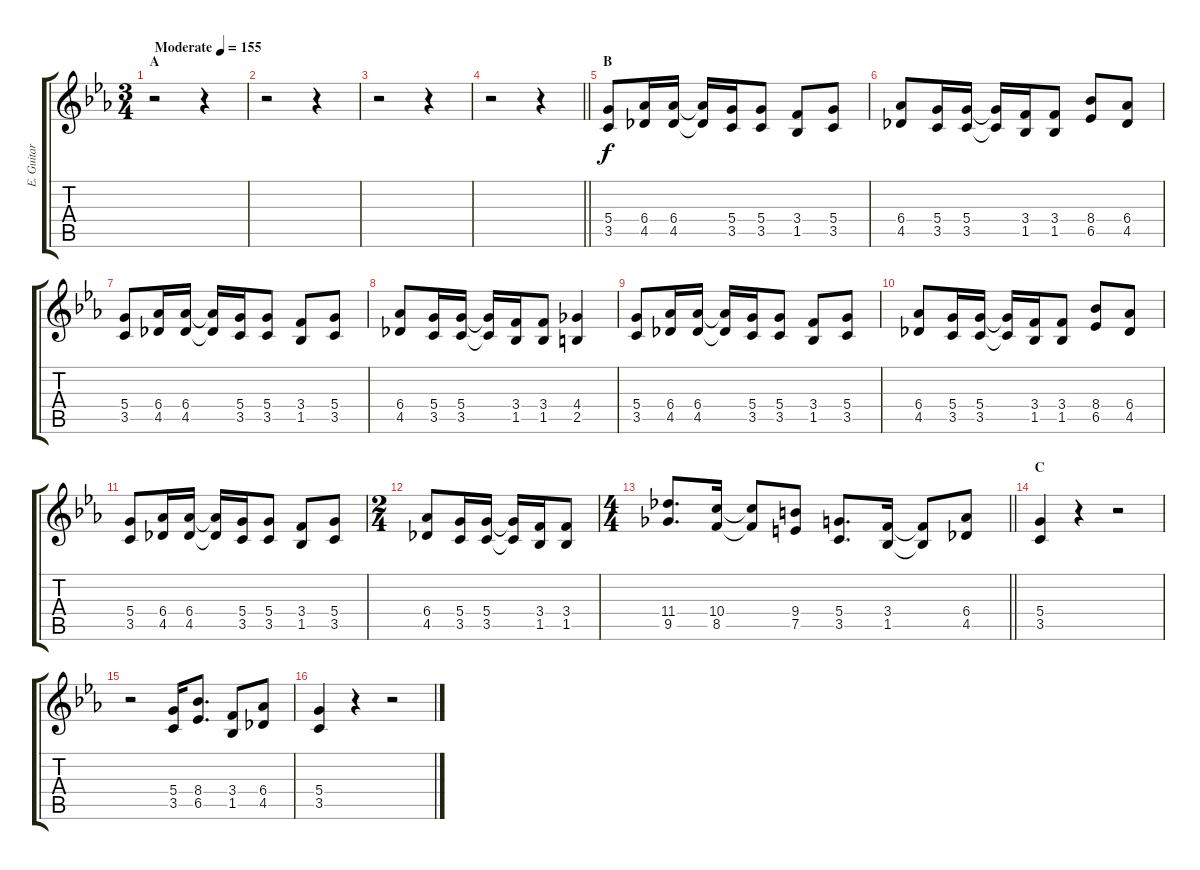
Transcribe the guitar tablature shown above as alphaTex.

\track ("E. Guitar II" "E. Guitar ") {instrument overdrivenguitar}
\staff {score tabs}
\tuning (E4 B3 G3 D3 A2 E2) {hide}
\ts (3 4)
\section ("" "A")
\tempo (155 "Moderate")
\clef g2
\ks eb
r.2{dy f instrument overdrivenguitar} r.4 |
r.2 r.4 |
r.2 r.4 |
\barLineRight lightlight
r.2 r.4 |
\section ("" "B")
(5.4 3.5).8 (6.4 4.5).16 (6.4 4.5).16 (6.4{t} 4.5{t}).16 (5.4 3.5).16 (5.4 3.5).8 (3.4 1.5).8 (5.4 3.5).8 |
(6.4 4.5).8 (5.4 3.5).16 (5.4 3.5).16 (5.4{t} 3.5{t}).16 (3.4 1.5).16 (3.4 1.5).8 (8.4 6.5).8 (6.4 4.5).8 |
(5.4 3.5).8 (6.4 4.5).16 (6.4 4.5).16 (6.4{t} 4.5{t}).16 (5.4 3.5).16 (5.4 3.5).8 (3.4 1.5).8 (5.4 3.5).8 |
(6.4 4.5).8 (5.4 3.5).16 (5.4 3.5).16 (5.4{t} 3.5{t}).16 (3.4 1.5).16 (3.4 1.5).8 (4.4 2.5).4 |
(5.4 3.5).8 (6.4 4.5).16 (6.4 4.5).16 (6.4{t} 4.5{t}).16 (5.4 3.5).16 (5.4 3.5).8 (3.4 1.5).8 (5.4 3.5).8 |
(6.4 4.5).8 (5.4 3.5).16 (5.4 3.5).16 (5.4{t} 3.5{t}).16 (3.4 1.5).16 (3.4 1.5).8 (8.4 6.5).8 (6.4 4.5).8 |
(5.4 3.5).8 (6.4 4.5).16 (6.4 4.5).16 (6.4{t} 4.5{t}).16 (5.4 3.5).16 (5.4 3.5).8 (3.4 1.5).8 (5.4 3.5).8 |
\ts (2 4)
(6.4 4.5).8 (5.4 3.5).16 (5.4 3.5).16 (5.4{t} 3.5{t}).16 (3.4 1.5).16 (3.4 1.5).8 |
\ts (4 4)
\barLineRight lightlight
(11.4 9.5).8{d} (10.4 8.5).16 (10.4{t} 8.5{t}).8 (9.4 7.5).8 (5.4 3.5).8{d} (3.4 1.5).16 (3.4{t} 1.5{t}).8 (6.4 4.5).8 |
\section ("" "C")
(5.4 3.5).4 r.4 r.2 |
r.2 (5.4 3.5).16 (8.4 6.5).8{d} (3.4 1.5).8 (6.4 4.5).8 |
(5.4 3.5).4 r.4 r.2
